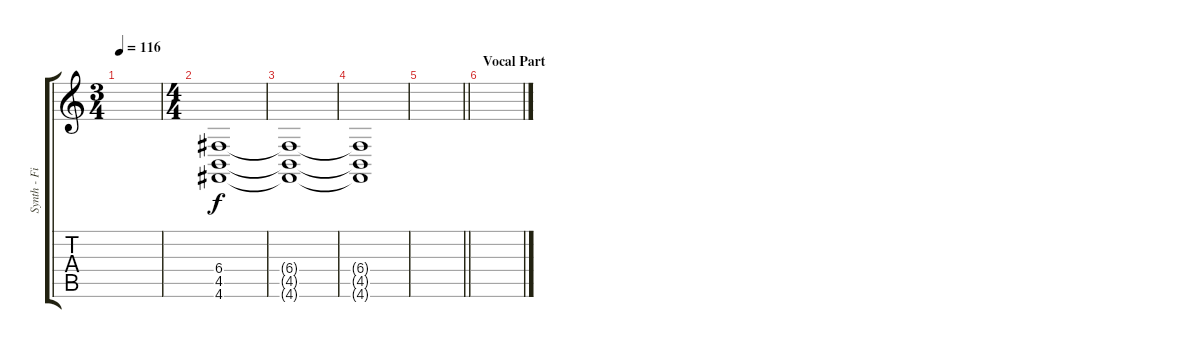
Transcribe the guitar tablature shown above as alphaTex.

\track ("Synth - Fills 3" "Synth - Fi") {instrument glockenspiel}
\staff {score tabs}
\tuning (D4 A3 F3 C3 G2 D2) {hide}
\ts (3 4)
\tempo 116
\clef g2
\ks c
|
\ts (4 4)
(6.4 4.5 4.6).1{volume 6} |
(6.4{t} 4.5{t} 4.6{t}).1 |
(6.4{t} 4.5{t} 4.6{t}).1 |
\barLineRight lightlight
|
\section ("" "Vocal Part")
